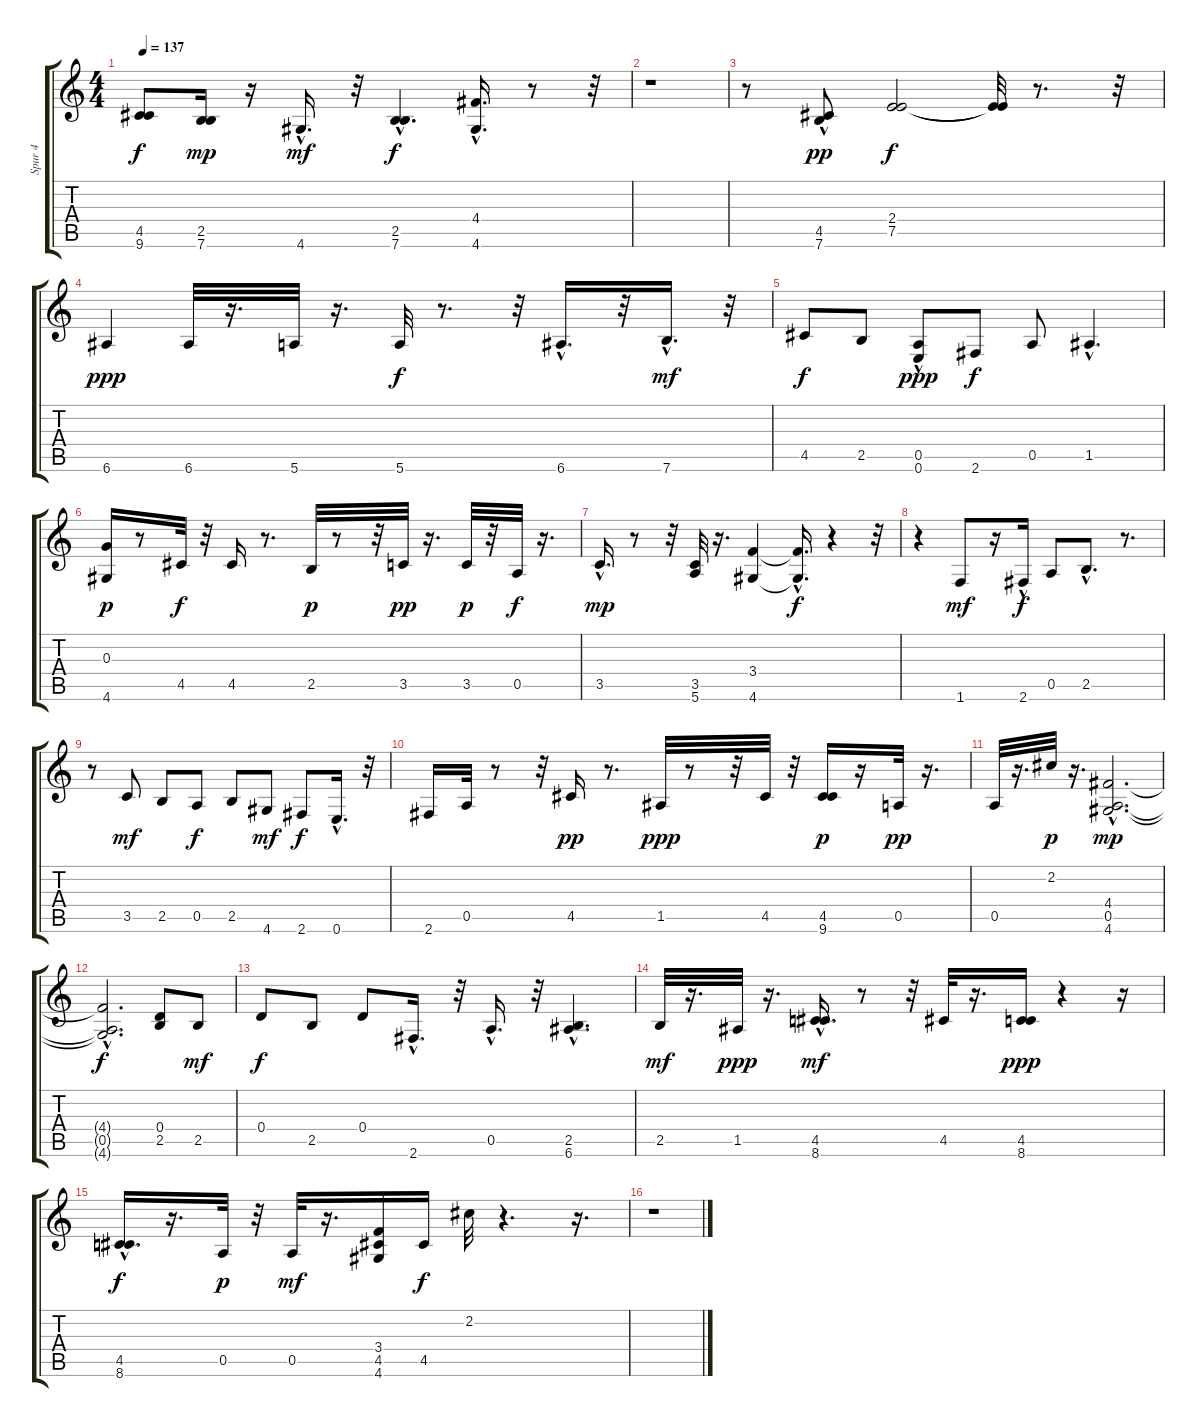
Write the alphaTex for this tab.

\track ("Spur 4" "Spur 4") {instrument overdrivenguitar}
\staff {score tabs}
\tuning (E4 B3 G3 D3 A2 E2) {hide}
\ts (4 4)
\tempo 137
\clef g2
\ks c
(4.5 9.6).8{dy f} (2.5 7.6).16{dy mp} r.16 4.6{hac}.16{d dy mf} r.32 (2.5{hac} 7.6{hac}).4{d dy f} (4.4 4.6{hac}).16{d} r.8 r.32 |
r.1 |
r.8 (4.5 7.6{hac}).8{dy pp} (2.4 7.5).2{dy f} (2.4{t} 7.5{t}).32 r.8{d} r.32 |
6.6.4{dy ppp} 6.6.32 r.16{d} 5.6.32 r.16{d} 5.6.32{dy f} r.8{d} r.32 6.6{hac}.16{d} r.32 7.6{hac}.16{d dy mf} r.32 |
4.5.8{dy f} 2.5.8 (0.5 0.6{hac}).8{dy ppp} 2.6.8{dy f} 0.5.8 1.5{hac}.4{d} |
(0.3 4.6).16{dy p} r.8 4.5.32{dy f} r.32 4.5.16 r.8{d} 2.5.32{dy p} r.8 r.32 3.5.32{dy pp} r.16{d} 3.5.32{dy p} r.32 0.5.32{dy f} r.16{d} |
3.5{hac}.16{d dy mp} r.8 r.32 (3.5 5.6).32 r.16{d} (3.4 4.6).4 (3.4{hac t} 4.6{t}).16{d dy f} r.4 r.32 |
r.4 1.6.8{dy mf} r.16 2.6{hac}.16{dy f} 0.5.8 2.5{hac}.8{d} r.8{d} |
r.8 3.5.8{dy mf} 2.5.8 0.5.8{dy f} 2.5.8 4.6.8{dy mf} 2.6.8{dy f} 0.6{hac}.16{d} r.32 |
2.6.16 0.5.32 r.8 r.32 4.5.16{dy pp} r.8{d} 1.5.32{dy ppp} r.8 r.32 4.5.32 r.32 (4.5 9.6).16{dy p} r.16 0.5.32{dy pp} r.16{d} |
0.5.32 r.16{d} 2.2.32{dy p} r.16{d} (4.4{hac} 0.5{hac} 4.6{hac}).2{d dy mp} |
(4.4{hac t} 0.5{t} 4.6{t}).2{d dy f} (0.4 2.5).8 2.5.8{dy mf} |
0.4.8{dy f} 2.5.8 0.4.8 2.6{hac}.16{d} r.32 0.5{hac}.16{d} r.32 (2.5{hac} 6.6).4{d} |
2.5.32{dy mf} r.16{d} 1.5.32{dy ppp} r.16{d} (4.5{hac} 8.6{hac}).16{d dy mf} r.8 r.32 4.5.32 r.16{d} (4.5 8.6).16{dy ppp} r.4 r.16 |
(4.5{hac} 8.6{hac}).16{d dy f} r.16{d} 0.5.32{dy p} r.32 0.5.32{dy mf} r.16{d} (3.4 4.5 4.6).16 4.5.16{dy f} 2.2.32 r.4{d} r.16{d} |
r.1
